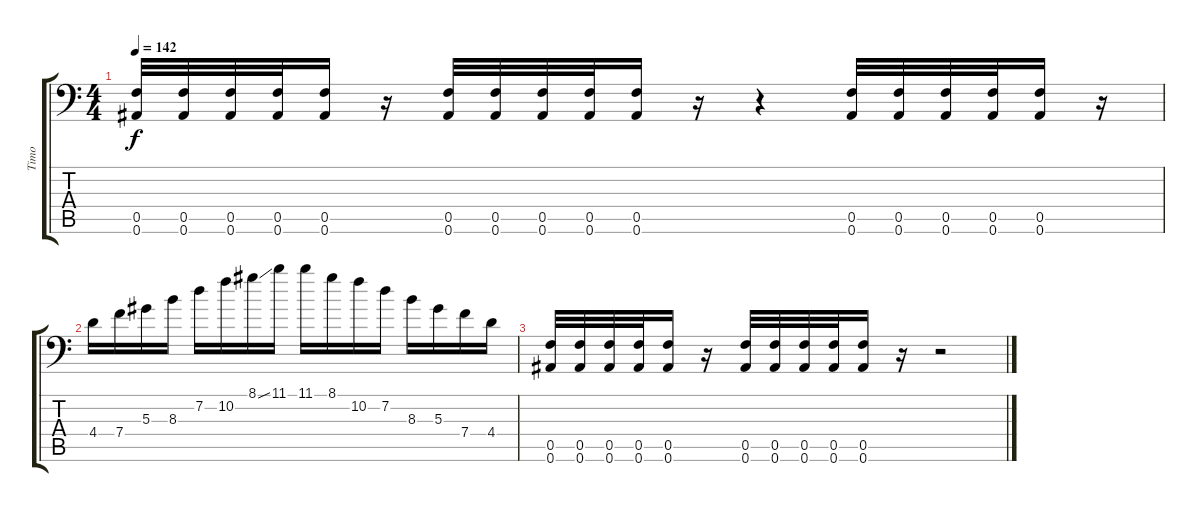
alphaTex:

\track ("Timo" "Timo") {instrument distortionguitar}
\staff {score tabs}
\tuning (C4 G3 Eb3 Bb2 F2 Bb1) {hide}
\ts (4 4)
\tempo 142
\clef f4
\ks c
(0.5 0.6).32{dy f} (0.5 0.6).32 (0.5 0.6).32 (0.5 0.6).32 (0.5 0.6).16 r.16 (0.5 0.6).32 (0.5 0.6).32 (0.5 0.6).32 (0.5 0.6).32 (0.5 0.6).16 r.16 r.4 (0.5 0.6).32 (0.5 0.6).32 (0.5 0.6).32 (0.5 0.6).32 (0.5 0.6).16 r.16 |
4.4.16 7.4.16 5.3.16 8.3.16 7.2.16 10.2.16 8.1{ss}.16 11.1.16 11.1.16 8.1.16 10.2.16 7.2.16 8.3.16 5.3.16 7.4.16 4.4.16 |
(0.5 0.6).32 (0.5 0.6).32 (0.5 0.6).32 (0.5 0.6).32 (0.5 0.6).16 r.16 (0.5 0.6).32 (0.5 0.6).32 (0.5 0.6).32 (0.5 0.6).32 (0.5 0.6).16 r.16 r.2
